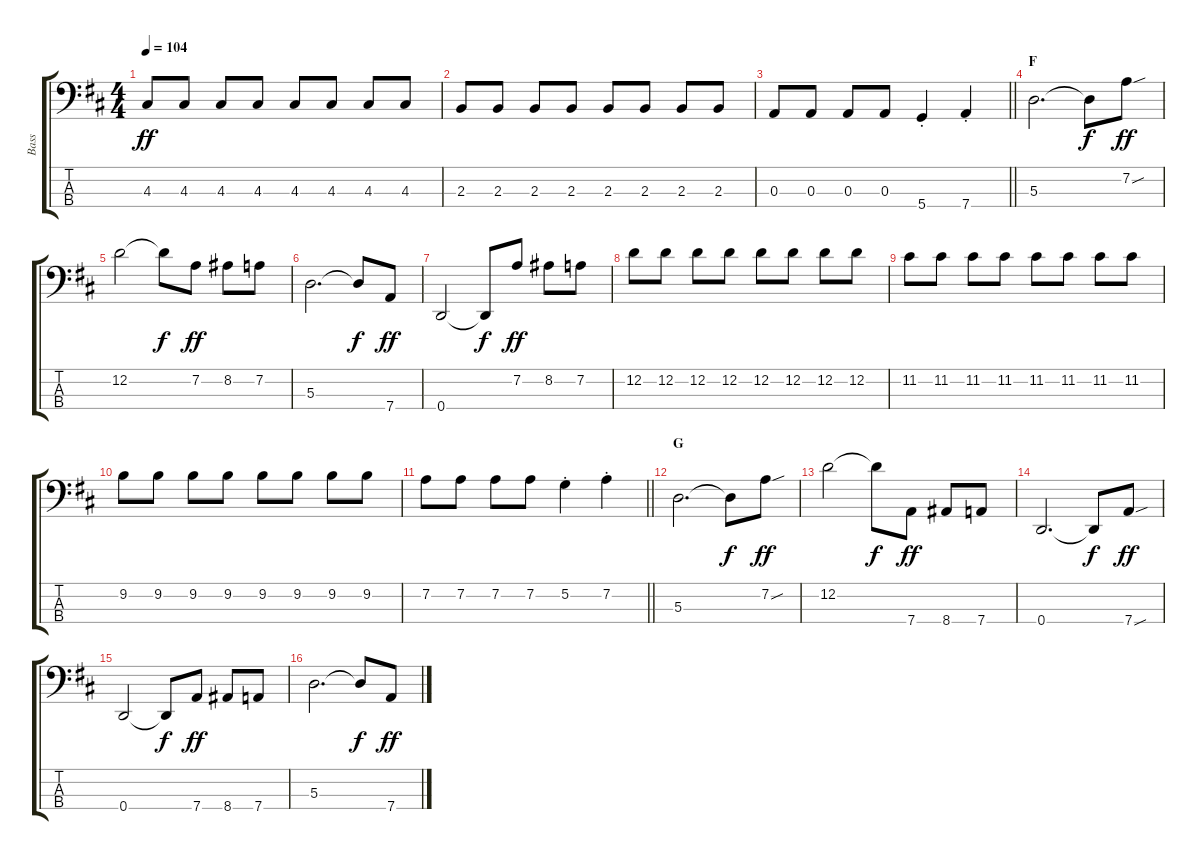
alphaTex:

\track ("Bass" "Bass") {instrument electricbasspick}
\staff {score tabs}
\tuning (G2 D2 A1 D1) {hide}
\ts (4 4)
\tempo 104
\clef f4
\ks d
4.3.8{dy ff} 4.3.8 4.3.8 4.3.8 4.3.8 4.3.8 4.3.8 4.3.8 |
2.3.8 2.3.8 2.3.8 2.3.8 2.3.8 2.3.8 2.3.8 2.3.8 |
\barLineRight lightlight
0.3.8 0.3.8 0.3.8 0.3.8 5.4{st}.4 7.4{st}.4 |
\section ("" "F")
5.3.2{d} 5.3{t}.8{dy f} 7.2{sou}.8{dy ff} |
12.2.2 12.2{t}.8{dy f} 7.2.8{dy ff} 8.2.8 7.2.8 |
5.3.2{d} 5.3{t}.8{dy f} 7.4.8{dy ff} |
0.4.2 0.4{t}.8{dy f} 7.2.8{dy ff} 8.2.8 7.2.8 |
12.2.8 12.2.8 12.2.8 12.2.8 12.2.8 12.2.8 12.2.8 12.2.8 |
11.2.8 11.2.8 11.2.8 11.2.8 11.2.8 11.2.8 11.2.8 11.2.8 |
9.2.8 9.2.8 9.2.8 9.2.8 9.2.8 9.2.8 9.2.8 9.2.8 |
\barLineRight lightlight
7.2.8 7.2.8 7.2.8 7.2.8 5.2{st}.4 7.2{st}.4 |
\section ("" "G")
5.3.2{d} 5.3{t}.8{dy f} 7.2{sou}.8{dy ff} |
12.2.2 12.2{t}.8{dy f} 7.4.8{dy ff} 8.4.8 7.4.8 |
0.4.2{d} 0.4{t}.8{dy f} 7.4{sou}.8{dy ff} |
0.4.2 0.4{t}.8{dy f} 7.4.8{dy ff} 8.4.8 7.4.8 |
5.3.2{d} 5.3{t}.8{dy f} 7.4.8{dy ff}
